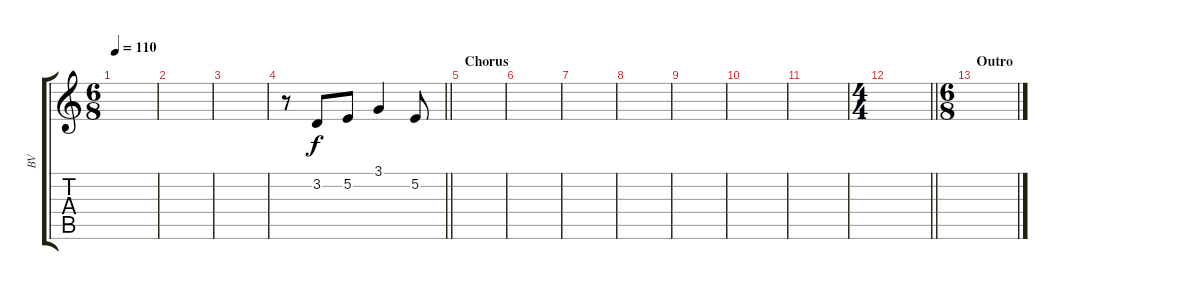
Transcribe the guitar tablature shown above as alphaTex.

\track ("BV" "BV") {instrument brightacousticpiano}
\staff {score tabs}
\tuning (E4 B3 G3 D3 A2 E2) {hide}
\ts (6 8)
\tempo 110
\clef g2
\ks c
|
|
|
\barLineRight lightlight
r.8 3.2.8 5.2.8 3.1.4 5.2.8 |
\section ("" "Chorus")
|
|
|
|
|
|
|
\ts (4 4)
\barLineRight lightlight
|
\ts (6 8)
\section ("" "Outro")
